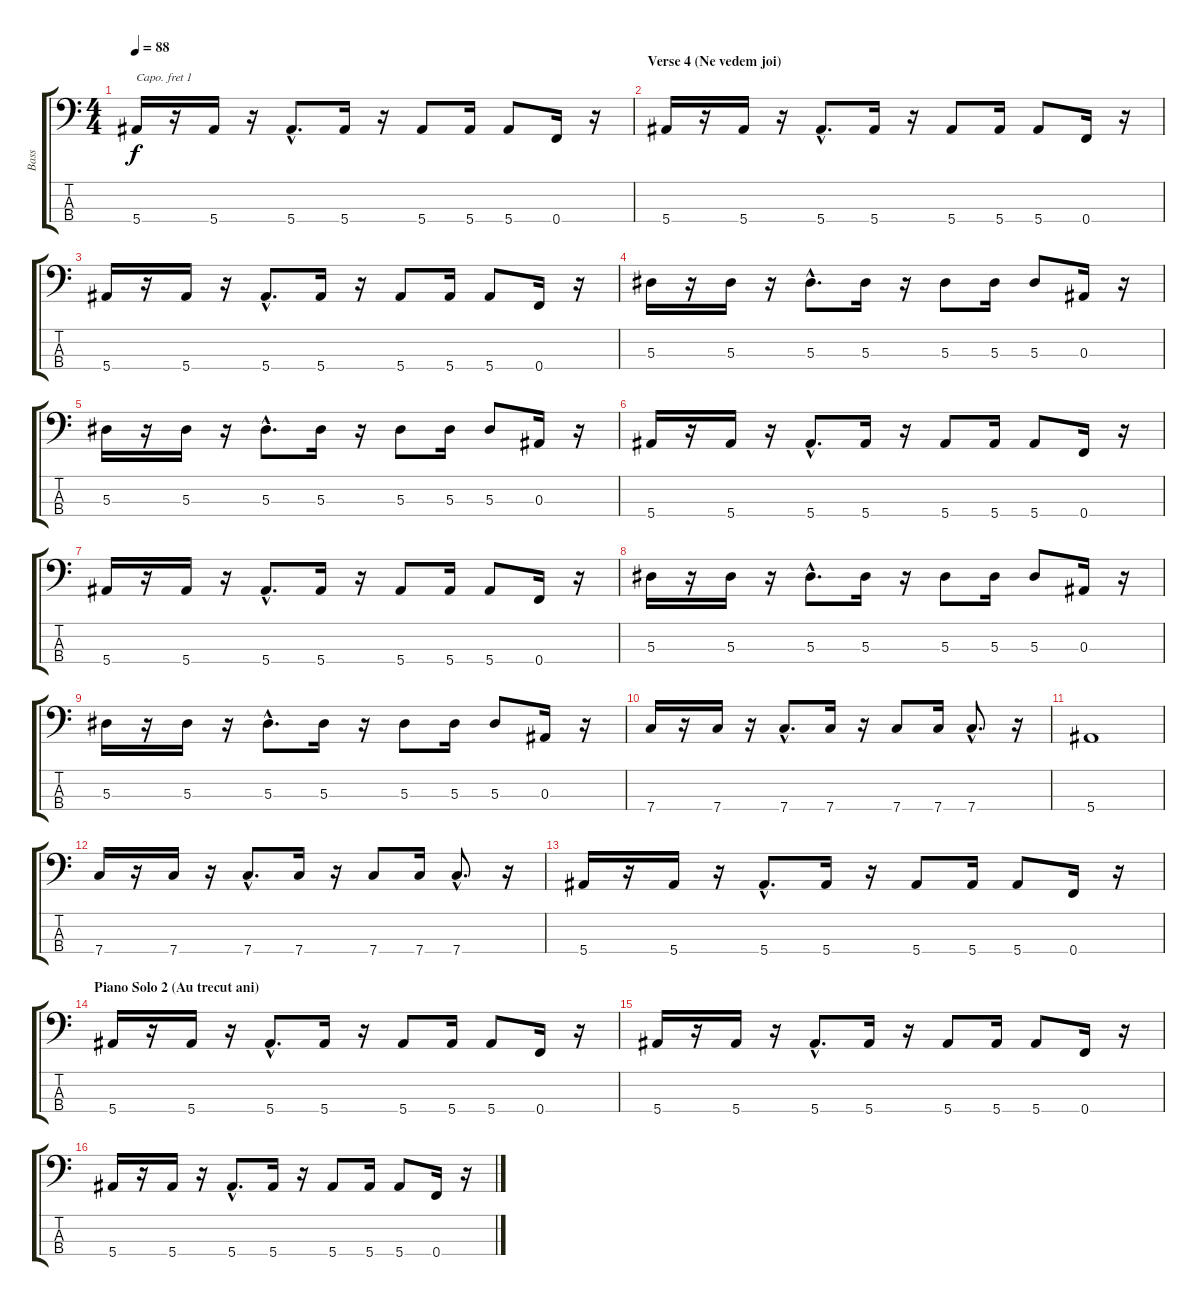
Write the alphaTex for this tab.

\track ("Bass" "Bass") {instrument electricbassfinger}
\staff {score tabs}
\capo 1
\tuning (G2 D2 A1 E1) {hide}
\ts (4 4)
\tempo 88
\clef f4
\ks c
5.4.16{dy f} r.16 5.4.16 r.16 5.4{hac}.8{d} 5.4.16 r.16 5.4.8 5.4.16 5.4.8 0.4.16 r.16 |
\section ("" "Verse 4 (Ne vedem joi)")
5.4.16 r.16 5.4.16 r.16 5.4{hac}.8{d} 5.4.16 r.16 5.4.8 5.4.16 5.4.8 0.4.16 r.16 |
5.4.16 r.16 5.4.16 r.16 5.4{hac}.8{d} 5.4.16 r.16 5.4.8 5.4.16 5.4.8 0.4.16 r.16 |
5.3.16 r.16 5.3.16 r.16 5.3{hac}.8{d} 5.3.16 r.16 5.3.8 5.3.16 5.3.8 0.3.16 r.16 |
5.3.16 r.16 5.3.16 r.16 5.3{hac}.8{d} 5.3.16 r.16 5.3.8 5.3.16 5.3.8 0.3.16 r.16 |
5.4.16 r.16 5.4.16 r.16 5.4{hac}.8{d} 5.4.16 r.16 5.4.8 5.4.16 5.4.8 0.4.16 r.16 |
5.4.16 r.16 5.4.16 r.16 5.4{hac}.8{d} 5.4.16 r.16 5.4.8 5.4.16 5.4.8 0.4.16 r.16 |
5.3.16 r.16 5.3.16 r.16 5.3{hac}.8{d} 5.3.16 r.16 5.3.8 5.3.16 5.3.8 0.3.16 r.16 |
5.3.16 r.16 5.3.16 r.16 5.3{hac}.8{d} 5.3.16 r.16 5.3.8 5.3.16 5.3.8 0.3.16 r.16 |
7.4.16 r.16 7.4.16 r.16 7.4{hac}.8{d} 7.4.16 r.16 7.4.8 7.4.16 7.4{hac}.8{d} r.16 |
5.4.1 |
7.4.16 r.16 7.4.16 r.16 7.4{hac}.8{d} 7.4.16 r.16 7.4.8 7.4.16 7.4{hac}.8{d} r.16 |
5.4.16 r.16 5.4.16 r.16 5.4{hac}.8{d} 5.4.16 r.16 5.4.8 5.4.16 5.4.8 0.4.16 r.16 |
\section ("" "Piano Solo 2 (Au trecut ani)")
5.4.16 r.16 5.4.16 r.16 5.4{hac}.8{d} 5.4.16 r.16 5.4.8 5.4.16 5.4.8 0.4.16 r.16 |
5.4.16 r.16 5.4.16 r.16 5.4{hac}.8{d} 5.4.16 r.16 5.4.8 5.4.16 5.4.8 0.4.16 r.16 |
5.4.16 r.16 5.4.16 r.16 5.4{hac}.8{d} 5.4.16 r.16 5.4.8 5.4.16 5.4.8 0.4.16 r.16
